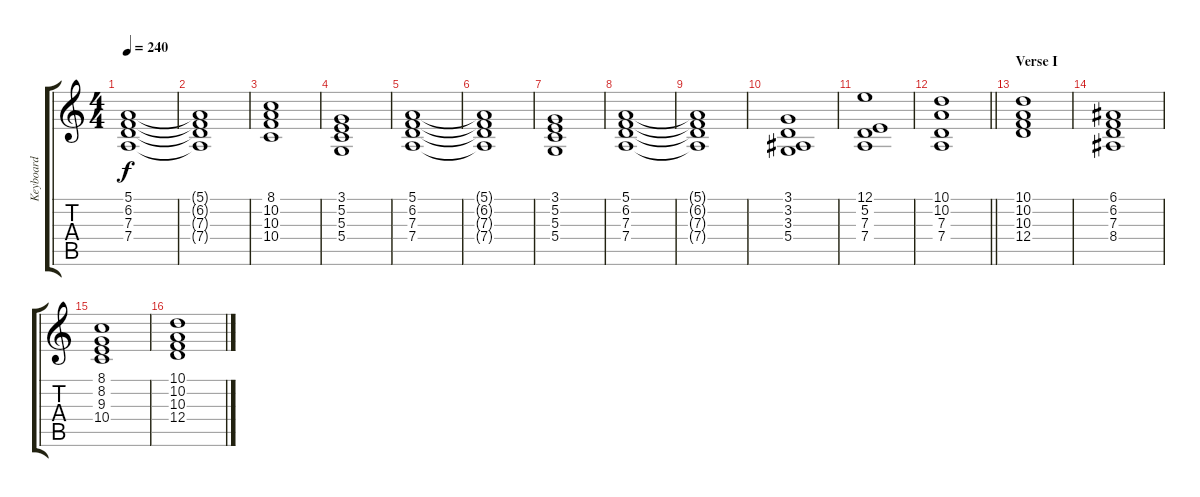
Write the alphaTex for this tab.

\track ("Keyboard" "Keyboard") {instrument synthstrings1}
\staff {score tabs}
\tuning (E4 B3 G3 D3 A2 E2) {hide}
\ts (4 4)
\tempo 240
\clef g2
\ks c
(5.1{t} 6.2{t} 7.3{t} 7.4{t}).1{dy f} |
(5.1{t} 6.2{t} 7.3{t} 7.4{t}).1 |
(8.1 10.2 10.3 10.4).1 |
(3.1 5.2 5.3 5.4).1 |
(5.1 6.2 7.3 7.4).1 |
(5.1{t} 6.2{t} 7.3{t} 7.4{t}).1 |
(3.1 5.2 5.3 5.4).1 |
(5.1 6.2 7.3 7.4).1 |
(5.1{t} 6.2{t} 7.3{t} 7.4{t}).1 |
(3.1 3.2 3.3 5.4).1 |
(12.1 5.2 7.3 7.4).1 |
\barLineRight lightlight
(10.1 10.2 7.3 7.4).1 |
\section ("" "Verse I")
(10.1 10.2 10.3 12.4).1 |
(6.1 6.2 7.3 8.4).1 |
(8.1 8.2 9.3 10.4).1 |
(10.1 10.2 10.3 12.4).1
